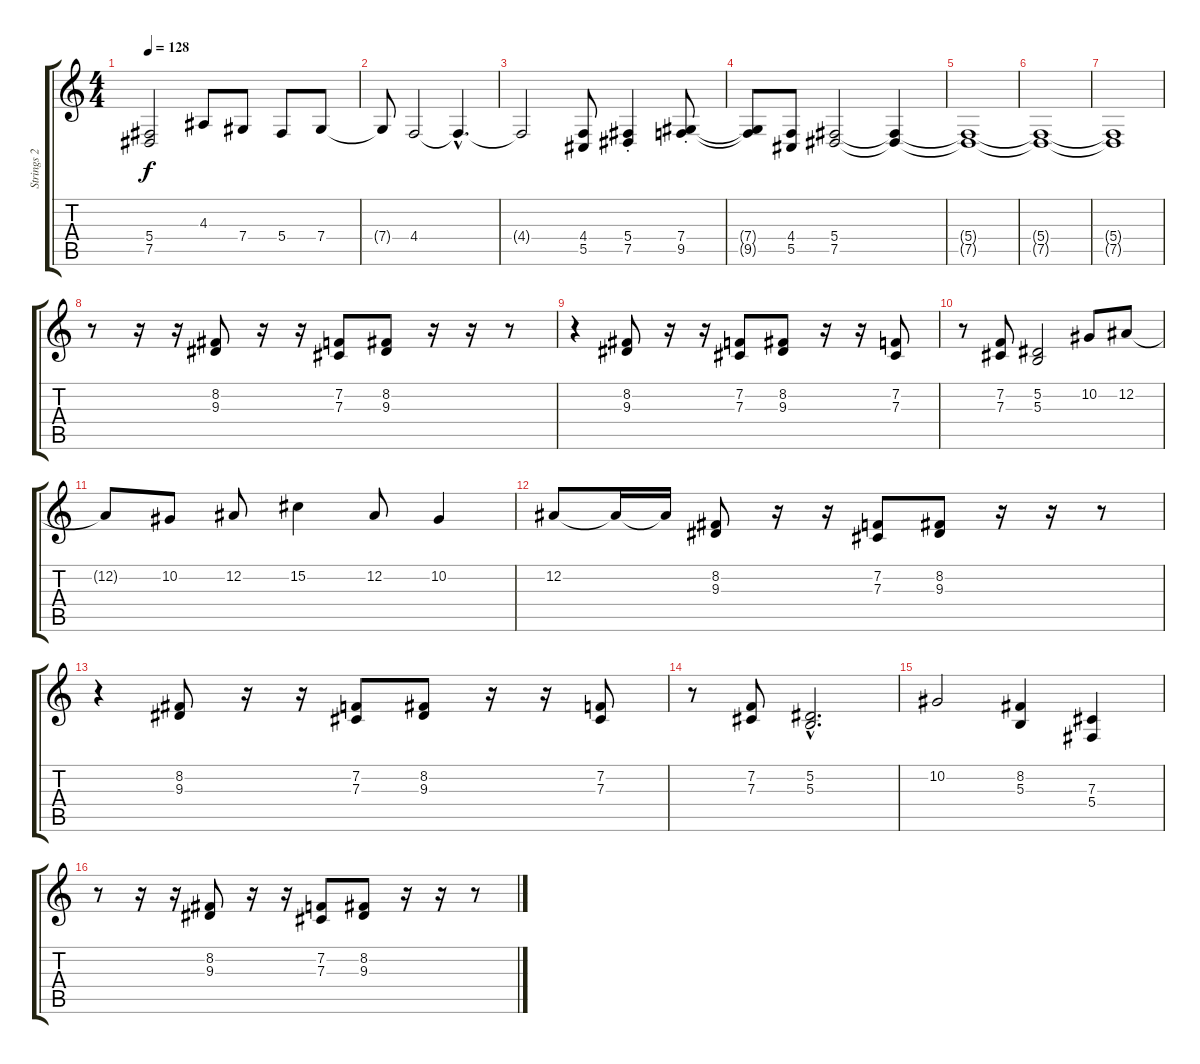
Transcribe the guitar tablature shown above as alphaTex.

\track ("Strings 2" "Strings 2") {instrument stringensemble1}
\staff {score tabs}
\tuning (Eb4 Bb3 Gb3 Db3 Ab2 Eb2) {hide}
\ts (4 4)
\tempo 128
\clef g2
\ks c
(5.4{t} 7.5{t}).2{dy f} 4.3.8 7.4.8 5.4.8 7.4.8 |
7.4{t}.8 4.4.2 4.4{hac t}.4{d} |
4.4{t}.2 (4.4 5.5).8 (5.4{st} 7.5{st}).4 (7.4{st} 9.5{st}).8 |
(7.4{t} 9.5{t}).8 (4.4 5.5).8 (5.4 7.5).2 (5.4{t} 7.5{t}).4 |
(5.4{t} 7.5{t}).1 |
(5.4{t} 7.5{t}).1 |
(5.4{t} 7.5{t}).1 |
\section ("" "")
r.8{volume 16} r.16 r.16 (8.2 9.3).8 r.16 r.16 (7.2 7.3).8 (8.2 9.3).8 r.16 r.16 r.8 |
r.4 (8.2 9.3).8 r.16 r.16 (7.2 7.3).8 (8.2 9.3).8 r.16 r.16 (7.2 7.3).8 |
r.8 (7.2 7.3).8 (5.2 5.3).2 10.2.8 12.2.8 |
12.2{t}.8 10.2.8 12.2.8 15.2.4 12.2.8 10.2.4 |
12.2.8 12.2{t}.16 12.2{t}.16 (8.2 9.3).8 r.16 r.16 (7.2 7.3).8 (8.2 9.3).8 r.16 r.16 r.8 |
r.4 (8.2 9.3).8 r.16 r.16 (7.2 7.3).8 (8.2 9.3).8 r.16 r.16 (7.2 7.3).8 |
r.8 (7.2 7.3).8 (5.2{hac} 5.3{hac}).2{d} |
10.2.2 (8.2 5.3).4 (7.3 5.4).4 |
r.8 r.16 r.16 (8.2 9.3).8 r.16 r.16 (7.2 7.3).8 (8.2 9.3).8 r.16 r.16 r.8
